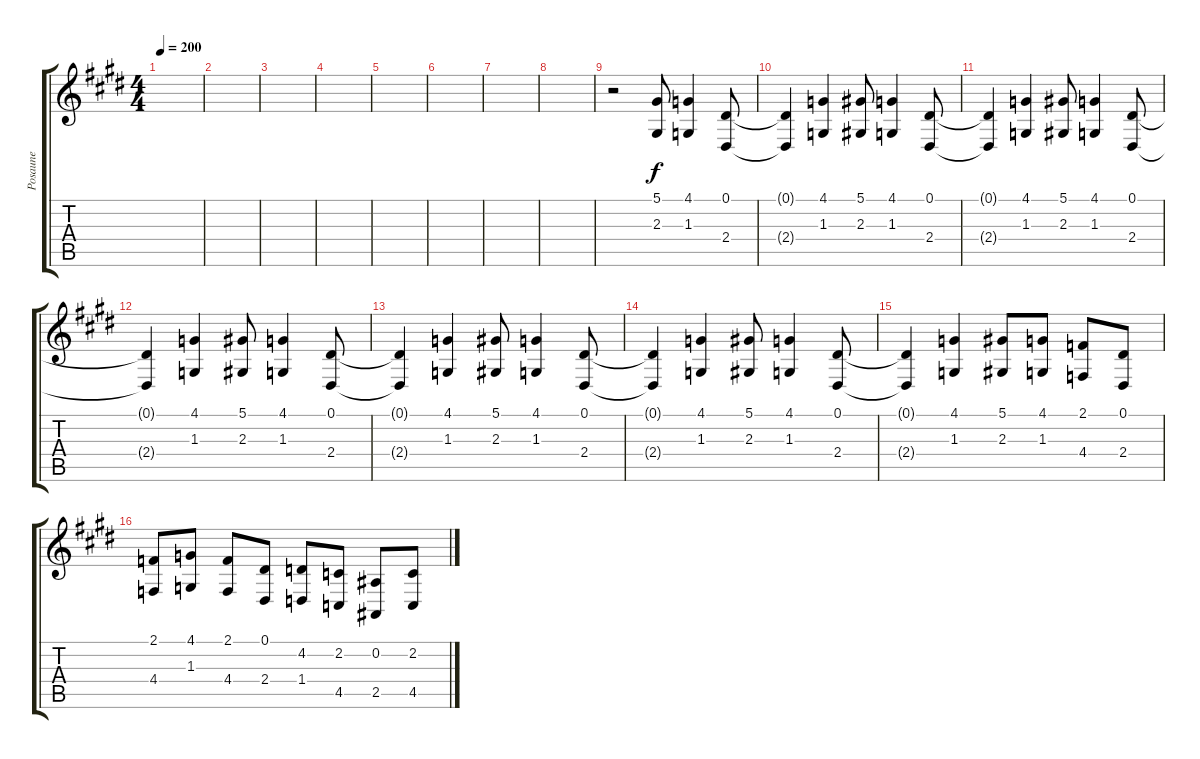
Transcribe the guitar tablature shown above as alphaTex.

\track ("Posaune" "Posaune") {instrument trombone}
\staff {score tabs}
\tuning (Eb4 Bb3 Gb3 Db3 Ab2 Eb2) {hide}
\ts (4 4)
\tempo 200
\clef g2
\ks e
|
|
|
|
|
|
|
|
r.2 (5.1 2.3).8 (4.1 1.3).4 (0.1 2.4).8 |
(0.1{t} 2.4{t}).4 (4.1 1.3).4 (5.1 2.3).8 (4.1 1.3).4 (0.1 2.4).8 |
(0.1{t} 2.4{t}).4 (4.1 1.3).4 (5.1 2.3).8 (4.1 1.3).4 (0.1 2.4).8 |
(0.1{t} 2.4{t}).4 (4.1 1.3).4 (5.1 2.3).8 (4.1 1.3).4 (0.1 2.4).8 |
(0.1{t} 2.4{t}).4 (4.1 1.3).4 (5.1 2.3).8 (4.1 1.3).4 (0.1 2.4).8 |
(0.1{t} 2.4{t}).4 (4.1 1.3).4 (5.1 2.3).8 (4.1 1.3).4 (0.1 2.4).8 |
(0.1{t} 2.4{t}).4 (4.1 1.3).4 (5.1 2.3).8 (4.1 1.3).8 (2.1 4.4).8 (0.1 2.4).8 |
(2.1 4.4).8 (4.1 1.3).8 (2.1 4.4).8 (0.1 2.4).8 (4.2 1.4).8 (2.2 4.5).8 (0.2 2.5).8 (2.2 4.5).8
